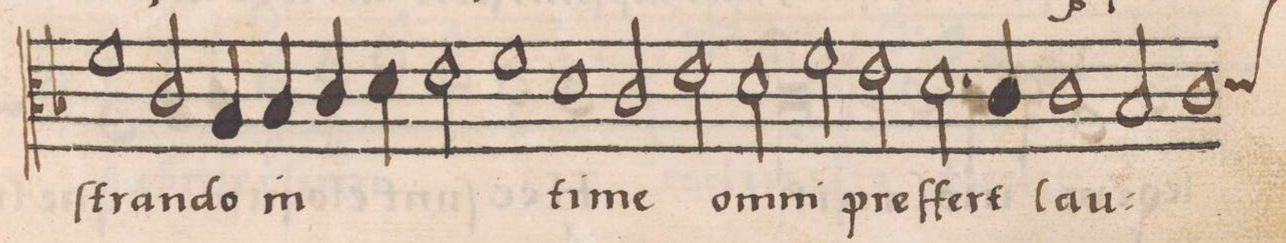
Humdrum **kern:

**kern	**text	**text
*I"CANTVS	*	*
*clefC3	*	*
*k[b-]	*	*
*met(C)	*	*
*M2/1	*	*
1f	-ſtran-	.
2c/	.	.
4A/	-do	.
4B-/	in-	.
=43-	=43-	=43-
4c/	.	.
4d\	.	.
2e\	.	.
1f	.	.
=44-	=44-	=44-
1d	-ti-	.
2c/	-me	.
2e\	om-	.
=45-	=45-	=45-
2d\	-ni	.
2f\	.	.
2e\	pref-	.
2.d\	-fert	.
=46-	=46-	=46-
4c/	.	.
1c	lau-	.
2B-/	.	.
=47-	=47-	=47-
*custos:d	*	*
1c	.	.
*lig	*	*
*-	*-	*-
